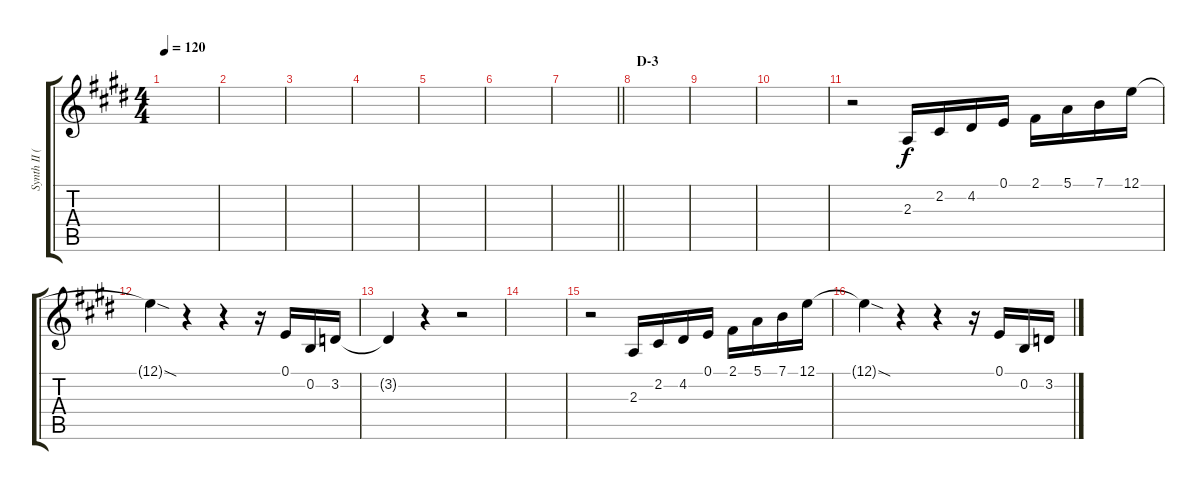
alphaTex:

\track ("Synth II (Kotobuki Tsumugi)" "Synth II (") {instrument brasssection}
\staff {score tabs}
\tuning (E4 B3 G3 D3 A2 E2) {hide}
\ts (4 4)
\tempo 120
\clef g2
\ks e
|
|
|
|
|
|
\barLineRight lightlight
|
\section ("" "D-3")
|
|
|
r.2 2.3.16 2.2.16 4.2.16 0.1.16 2.1.16 5.1.16 7.1.16 12.1.16 |
12.1{sod t}.4 r.4 r.4 r.16 0.1.16 0.2.16 3.2.16 |
3.2{t}.4 r.4 r.2 |
|
r.2 2.3.16 2.2.16 4.2.16 0.1.16 2.1.16 5.1.16 7.1.16 12.1.16 |
12.1{sod t}.4 r.4 r.4 r.16 0.1.16 0.2.16 3.2.16
